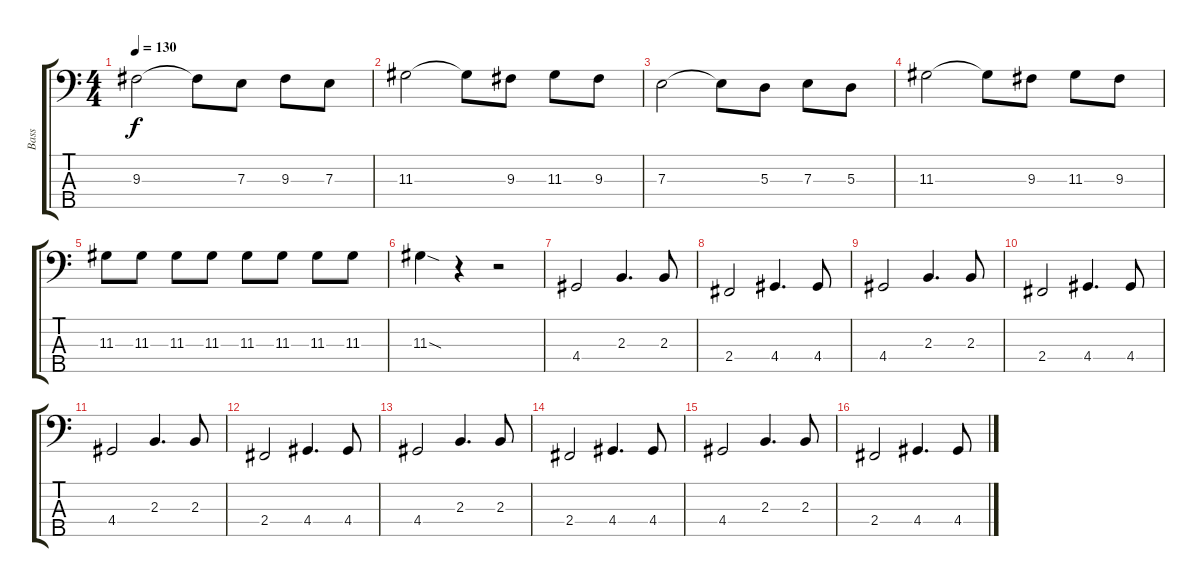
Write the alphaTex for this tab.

\track ("Bass" "Bass") {instrument electricbassfinger}
\staff {score tabs}
\tuning (G2 D2 A1 E1 B0) {hide}
\ts (4 4)
\tempo 130
\clef f4
\ks c
9.3.2{dy f} 9.3{t}.8 7.3.8 9.3.8 7.3.8 |
11.3.2 11.3{t}.8 9.3.8 11.3.8 9.3.8 |
7.3.2 7.3{t}.8 5.3.8 7.3.8 5.3.8 |
11.3.2 11.3{t}.8 9.3.8 11.3.8 9.3.8 |
11.3.8 11.3.8 11.3.8 11.3.8 11.3.8 11.3.8 11.3.8 11.3.8 |
11.3{sod}.4 r.4 r.2 |
4.4.2{volume 15} 2.3.4{d} 2.3.8 |
2.4.2 4.4.4{d} 4.4.8 |
4.4.2 2.3.4{d} 2.3.8 |
2.4.2 4.4.4{d} 4.4.8 |
4.4.2 2.3.4{d} 2.3.8 |
2.4.2 4.4.4{d} 4.4.8 |
4.4.2 2.3.4{d} 2.3.8 |
2.4.2 4.4.4{d} 4.4.8 |
4.4.2 2.3.4{d} 2.3.8 |
2.4.2 4.4.4{d} 4.4.8
